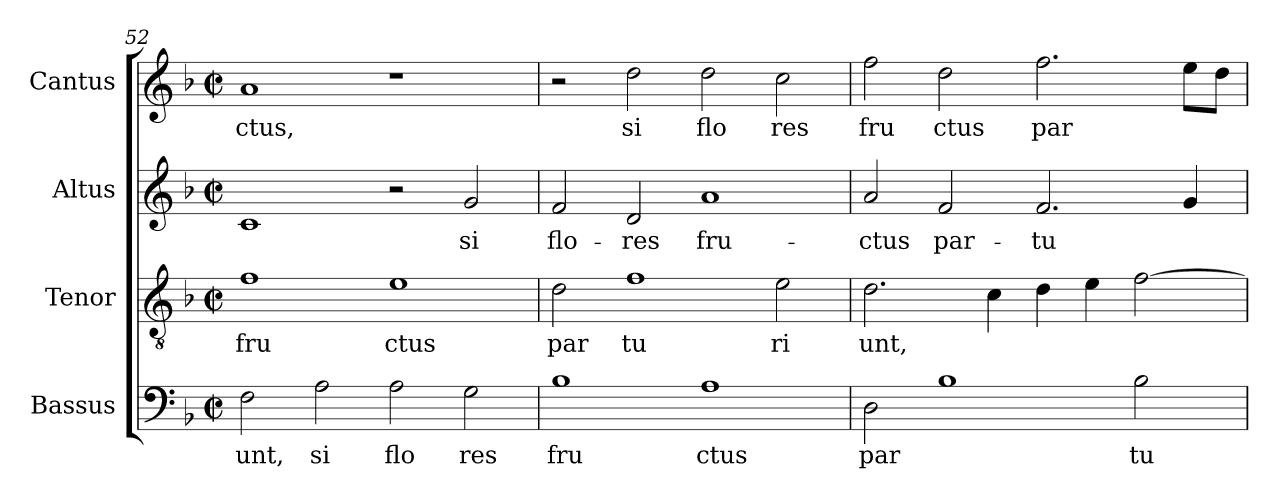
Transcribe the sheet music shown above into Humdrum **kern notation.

**kern	**text	**kern	**text	**kern	**text	**kern	**text
*part4	*part4	*part3	*part3	*part2	*part2	*part1	*part1
*staff4	*staff4	*staff3	*staff3	*staff2	*staff2	*staff1	*staff1
*I"Bassus	*	*I"Tenor	*	*I"Altus	*	*I"Cantus	*
*clefF4	*	*clefGv2	*	*clefG2	*	*clefG2	*
*k[b-]	*	*k[b-]	*	*k[b-]	*	*k[b-]	*
*F:	*	*F:	*	*F:	*	*F:	*
*M2/2	*	*M2/2	*	*M2/2	*	*M2/2	*
*met(c|)	*	*met(c|)	*	*met(c|)	*	*met(c|)	*
=52	=52	=52	=52	=52	=52	=52	=52
!	!LO:LY:b:cj	!	!LO:LY:b:cj	!	!LO:LY:b:cj	!	!LO:LY:b:cj
2F\	unt,	1f	fru	1c	.	1a	ctus,
!	!LO:LY:b:cj	!	!	!	!	!	!
2A\	si	.	.	.	.	.	.
!	!LO:LY:b:cj	!	!LO:LY:b:cj	!	!	!	!
2A\	flo	1e	ctus	2r	.	1r	.
!	!LO:LY:b:cj	!	!	!	!LO:LY:b:cj	!	!
2G\	res	.	.	2g/	si	.	.
=53	=53	=53	=53	=53	=53	=53	=53
!	!LO:LY:b:cj	!	!LO:LY:b:cj	!	!LO:LY:b:cj	!	!
1B-	fru	2d\	par	2f/	flo-	2r	.
!	!	!	!LO:LY:b:cj	!	!LO:LY:b:cj	!	!LO:LY:b:cj
.	.	1f	tu	2d/	-res	2dd\	si
!	!LO:LY:b:cj	!	!	!	!LO:LY:b:cj	!	!LO:LY:b:cj
1A	ctus	.	.	1a	fru-	2dd\	flo
!	!	!	!LO:LY:b:cj	!	!	!	!LO:LY:b:cj
.	.	2e\	ri	.	.	2cc\	res
=54	=54	=54	=54	=54	=54	=54	=54
!	!LO:LY:b:cj	!	!LO:LY:b:cj	!	!LO:LY:b:cj	!	!LO:LY:b:cj
2D\	par	2.d\	unt,	2a/	-ctus	2ff\	fru
!	!LO:LY:b:cj	!	!	!	!LO:LY:b:cj	!	!LO:LY:b:cj
1B-	.	.	.	2f/	par-	2dd\	ctus
!	!	!	!LO:LY:b:cj	!	!	!	!
.	.	4c\	.	.	.	.	.
!	!	!	!LO:LY:b:cj	!	!LO:LY:b:cj	!	!LO:LY:b:cj
.	.	4d\	.	2.f/	-tu-	2.ff\	par
!	!	!	!LO:LY:b:cj	!	!	!	!
.	.	4e\	.	.	.	.	.
!	!LO:LY:b:cj	!	!LO:LY:b:cj	!	!	!	!
2B-\	tu	[>2f\	.	.	.	.	.
!	!	!	!	!	!LO:LY:b:cj	!	!LO:LY:b:cj
.	.	.	.	4g/	--	8ee\L	.
!	!	!	!	!	!	!	!LO:LY:b:cj
.	.	.	.	.	.	8dd\J	.
=	=	=	=	=	=	=	=
*-	*-	*-	*-	*-	*-	*-	*-
